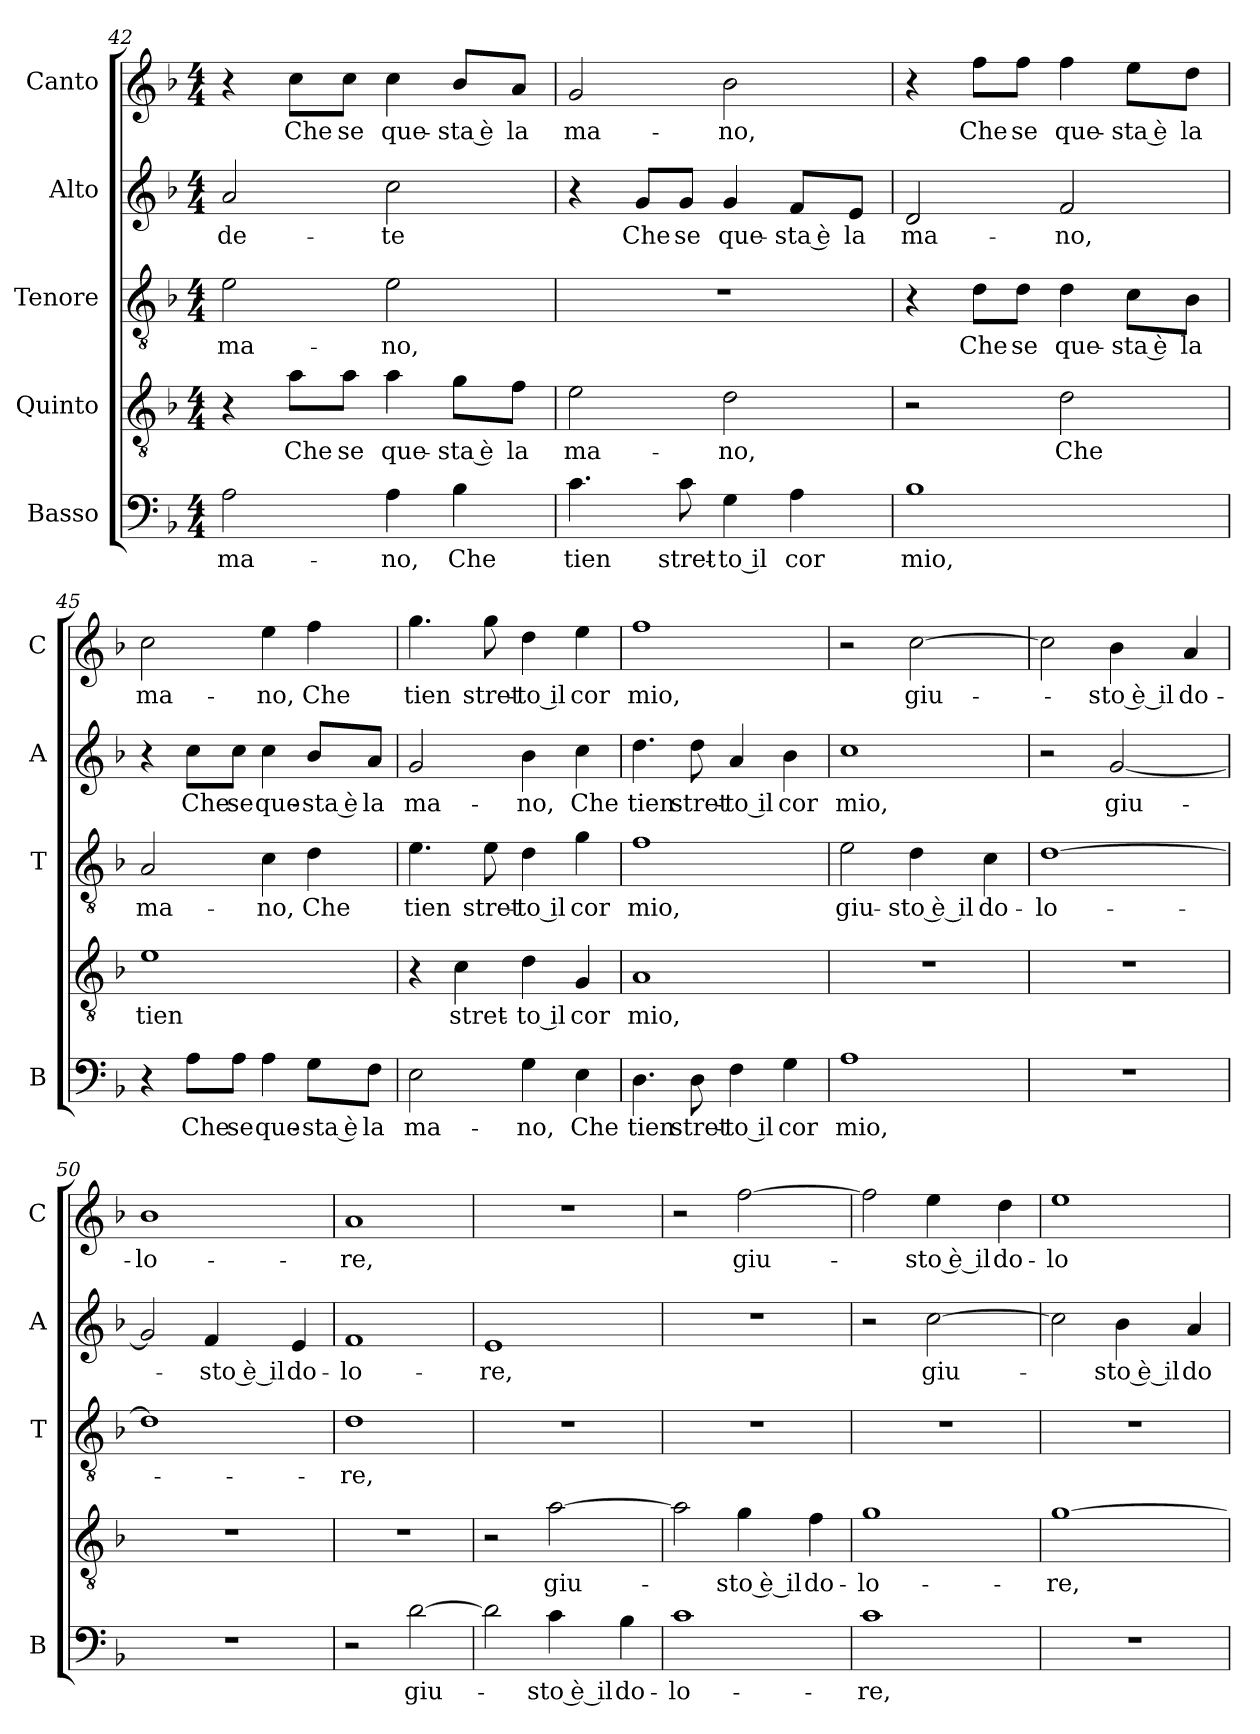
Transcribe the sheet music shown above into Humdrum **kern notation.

**kern	**text	**kern	**text	**kern	**text	**kern	**text	**kern	**text
*part5	*part5	*part4	*part4	*part3	*part3	*part2	*part2	*part1	*part1
*staff5	*staff5	*staff4	*staff4	*staff3	*staff3	*staff2	*staff2	*staff1	*staff1
*I"Basso	*	*I"Quinto	*	*I"Tenore	*	*I"Alto	*	*I"Canto	*
*I'B	*	*	*	*I'T	*	*I'A	*	*I'C	*
*clefF4	*	*clefGv2	*	*clefGv2	*	*clefG2	*	*clefG2	*
*k[b-]	*	*k[b-]	*	*k[b-]	*	*k[b-]	*	*k[b-]	*
*F:	*	*F:	*	*F:	*	*F:	*	*F:	*
*M4/4	*	*M4/4	*	*M4/4	*	*M4/4	*	*M4/4	*
=42	=42	=42	=42	=42	=42	=42	=42	=42	=42
!	!LO:LY:b	!	!	!	!LO:LY:b	!	!LO:LY:b	!	!
2A\	ma-	4r	.	2e\	ma-	2a/	-de-	4r	.
!	!	!	!LO:LY:b	!	!	!	!	!	!LO:LY:b
.	.	8a\L	Che	.	.	.	.	8cc\L	Che
!	!	!	!LO:LY:b	!	!	!	!	!	!LO:LY:b
.	.	8a\J	se	.	.	.	.	8cc\J	se
!	!LO:LY:b	!	!LO:LY:b	!	!LO:LY:b	!	!LO:LY:b	!	!LO:LY:b
4A\	-no,	4a\	que-	2e\	-no,	2cc\	-te	4cc\	que-
!	!LO:LY:b	!	!LO:LY:b	!	!	!	!	!	!LO:LY:b
4B-\	Che	8g\L	-sta è	.	.	.	.	8b-/L	-sta è
!	!	!	!LO:LY:b	!	!	!	!	!	!LO:LY:b
.	.	8f\J	la	.	.	.	.	8a/J	la
=43	=43	=43	=43	=43	=43	=43	=43	=43	=43
!	!LO:LY:b	!	!LO:LY:b	!	!	!	!	!	!LO:LY:b
4.c\	tien	2e\	ma-	1r	.	4r	.	2g/	ma-
!	!	!	!	!	!	!	!LO:LY:b	!	!
.	.	.	.	.	.	8g/L	Che	.	.
!	!LO:LY:b	!	!	!	!	!	!LO:LY:b	!	!
8c\	stret-	.	.	.	.	8g/J	se	.	.
!	!LO:LY:b	!	!LO:LY:b	!	!	!	!LO:LY:b	!	!LO:LY:b
4G\	-to il	2d\	-no,	.	.	4g/	que-	2b-\	-no,
!	!LO:LY:b	!	!	!	!	!	!LO:LY:b	!	!
4A\	cor	.	.	.	.	8f/L	-sta è	.	.
!	!	!	!	!	!	!	!LO:LY:b	!	!
.	.	.	.	.	.	8e/J	la	.	.
=44	=44	=44	=44	=44	=44	=44	=44	=44	=44
!	!LO:LY:b	!	!	!	!	!	!LO:LY:b	!	!
1B-	mio,	2r	.	4r	.	2d/	ma-	4r	.
!	!	!	!	!	!LO:LY:b	!	!	!	!LO:LY:b
.	.	.	.	8d\L	Che	.	.	8ff\L	Che
!	!	!	!	!	!LO:LY:b	!	!	!	!LO:LY:b
.	.	.	.	8d\J	se	.	.	8ff\J	se
!	!	!	!LO:LY:b	!	!LO:LY:b	!	!LO:LY:b	!	!LO:LY:b
.	.	2d\	Che	4d\	que-	2f/	-no,	4ff\	que-
!	!	!	!	!	!LO:LY:b	!	!	!	!LO:LY:b
.	.	.	.	8c\L	-sta è	.	.	8ee\L	-sta è
!	!	!	!	!	!LO:LY:b	!	!	!	!LO:LY:b
.	.	.	.	8B-\J	la	.	.	8dd\J	la
=45	=45	=45	=45	=45	=45	=45	=45	=45	=45
!	!	!	!LO:LY:b	!	!LO:LY:b	!	!	!	!LO:LY:b
4r	.	1e	tien	2A/	ma-	4r	.	2cc\	ma-
!	!LO:LY:b	!	!	!	!	!	!LO:LY:b	!	!
8A\L	Che	.	.	.	.	8cc\L	Che	.	.
!	!LO:LY:b	!	!	!	!	!	!LO:LY:b	!	!
8A\J	se	.	.	.	.	8cc\J	se	.	.
!	!LO:LY:b	!	!	!	!LO:LY:b	!	!LO:LY:b	!	!LO:LY:b
4A\	que-	.	.	4c\	-no,	4cc\	que-	4ee\	-no,
!	!LO:LY:b	!	!	!	!LO:LY:b	!	!LO:LY:b	!	!LO:LY:b
8G\L	-sta è	.	.	4d\	Che	8b-/L	-sta è	4ff\	Che
!	!LO:LY:b	!	!	!	!	!	!LO:LY:b	!	!
8F\J	la	.	.	.	.	8a/J	la	.	.
!!LO:LB:g=z
=46	=46	=46	=46	=46	=46	=46	=46	=46	=46
!	!LO:LY:b	!	!	!	!LO:LY:b	!	!LO:LY:b	!	!LO:LY:b
2E\	ma-	4r	.	4.e\	tien	2g/	ma-	4.gg\	tien
!	!	!	!LO:LY:b	!	!	!	!	!	!
.	.	4c\	stret-	.	.	.	.	.	.
!	!	!	!	!	!LO:LY:b	!	!	!	!LO:LY:b
.	.	.	.	8e\	stret-	.	.	8gg\	stret-
!	!LO:LY:b	!	!LO:LY:b	!	!LO:LY:b	!	!LO:LY:b	!	!LO:LY:b
4G\	-no,	4d\	-to il	4d\	-to il	4b-\	-no,	4dd\	-to il
!	!LO:LY:b	!	!LO:LY:b	!	!LO:LY:b	!	!LO:LY:b	!	!LO:LY:b
4E\	Che	4G/	cor	4g\	cor	4cc\	Che	4ee\	cor
=47	=47	=47	=47	=47	=47	=47	=47	=47	=47
!	!LO:LY:b	!	!LO:LY:b	!	!LO:LY:b	!	!LO:LY:b	!	!LO:LY:b
4.D\	tien	1A	mio,	1f	mio,	4.dd\	tien	1ff	mio,
!	!LO:LY:b	!	!	!	!	!	!LO:LY:b	!	!
8D\	stret-	.	.	.	.	8dd\	stret-	.	.
!	!LO:LY:b	!	!	!	!	!	!LO:LY:b	!	!
4F\	-to il	.	.	.	.	4a/	-to il	.	.
!	!LO:LY:b	!	!	!	!	!	!LO:LY:b	!	!
4G\	cor	.	.	.	.	4b-\	cor	.	.
=48	=48	=48	=48	=48	=48	=48	=48	=48	=48
!	!LO:LY:b	!	!	!	!LO:LY:b	!	!LO:LY:b	!	!
1A	mio,	1r	.	2e\	giu-	1cc	mio,	2r	.
!	!	!	!	!	!LO:LY:b	!	!	!	!LO:LY:b
.	.	.	.	4d\	-sto è il	.	.	[2cc\	giu-
!	!	!	!	!	!LO:LY:b	!	!	!	!
.	.	.	.	4c\	do-	.	.	.	.
=49	=49	=49	=49	=49	=49	=49	=49	=49	=49
!	!	!	!	!	!LO:LY:b	!	!	!	!
1r	.	1r	.	[1d	-lo-	2r	.	2cc\]	.
!	!	!	!	!	!	!	!LO:LY:b	!	!LO:LY:b
.	.	.	.	.	.	[2g/	giu-	4b-\	-sto è il
!	!	!	!	!	!	!	!	!	!LO:LY:b
.	.	.	.	.	.	.	.	4a/	do-
=50	=50	=50	=50	=50	=50	=50	=50	=50	=50
!	!	!	!	!	!	!	!	!	!LO:LY:b
1r	.	1r	.	1d]	.	2g/]	.	1b-	-lo-
!	!	!	!	!	!	!	!LO:LY:b	!	!
.	.	.	.	.	.	4f/	-sto è il	.	.
!	!	!	!	!	!	!	!LO:LY:b	!	!
.	.	.	.	.	.	4e/	do-	.	.
=51	=51	=51	=51	=51	=51	=51	=51	=51	=51
!	!	!	!	!	!LO:LY:b	!	!LO:LY:b	!	!LO:LY:b
2r	.	1r	.	1d	-re,	1f	-lo-	1a	-re,
!	!LO:LY:b	!	!	!	!	!	!	!	!
[2d\	giu-	.	.	.	.	.	.	.	.
!!LO:LB:g=z
=52	=52	=52	=52	=52	=52	=52	=52	=52	=52
!	!	!	!	!	!	!	!LO:LY:b	!	!
2d\]	.	2r	.	1r	.	1e	-re,	1r	.
!	!LO:LY:b	!	!LO:LY:b	!	!	!	!	!	!
4c\	-sto è il	[2a\	giu-	.	.	.	.	.	.
!	!LO:LY:b	!	!	!	!	!	!	!	!
4B-\	do-	.	.	.	.	.	.	.	.
=53	=53	=53	=53	=53	=53	=53	=53	=53	=53
!	!LO:LY:b	!	!	!	!	!	!	!	!
1c	-lo-	2a\]	.	1r	.	1r	.	2r	.
!	!	!	!LO:LY:b	!	!	!	!	!	!LO:LY:b
.	.	4g\	-sto è il	.	.	.	.	[2ff\	giu-
!	!	!	!LO:LY:b	!	!	!	!	!	!
.	.	4f\	do-	.	.	.	.	.	.
=54	=54	=54	=54	=54	=54	=54	=54	=54	=54
!	!LO:LY:b	!	!LO:LY:b	!	!	!	!	!	!
1c	-re,	1g	-lo-	1r	.	2r	.	2ff\]	.
!	!	!	!	!	!	!	!LO:LY:b	!	!LO:LY:b
.	.	.	.	.	.	[2cc\	giu-	4ee\	-sto è il
!	!	!	!	!	!	!	!	!	!LO:LY:b
.	.	.	.	.	.	.	.	4dd\	do-
=55	=55	=55	=55	=55	=55	=55	=55	=55	=55
!	!	!	!LO:LY:b	!	!	!	!	!	!LO:LY:b
1r	.	[1g	-re,	1r	.	2cc\]	.	1ee	-lo-
!	!	!	!	!	!	!	!LO:LY:b	!	!
.	.	.	.	.	.	4b-\	-sto è il	.	.
!	!	!	!	!	!	!	!LO:LY:b	!	!
.	.	.	.	.	.	4a/	do-	.	.
=	=	=	=	=	=	=	=	=	=
*-	*-	*-	*-	*-	*-	*-	*-	*-	*-
